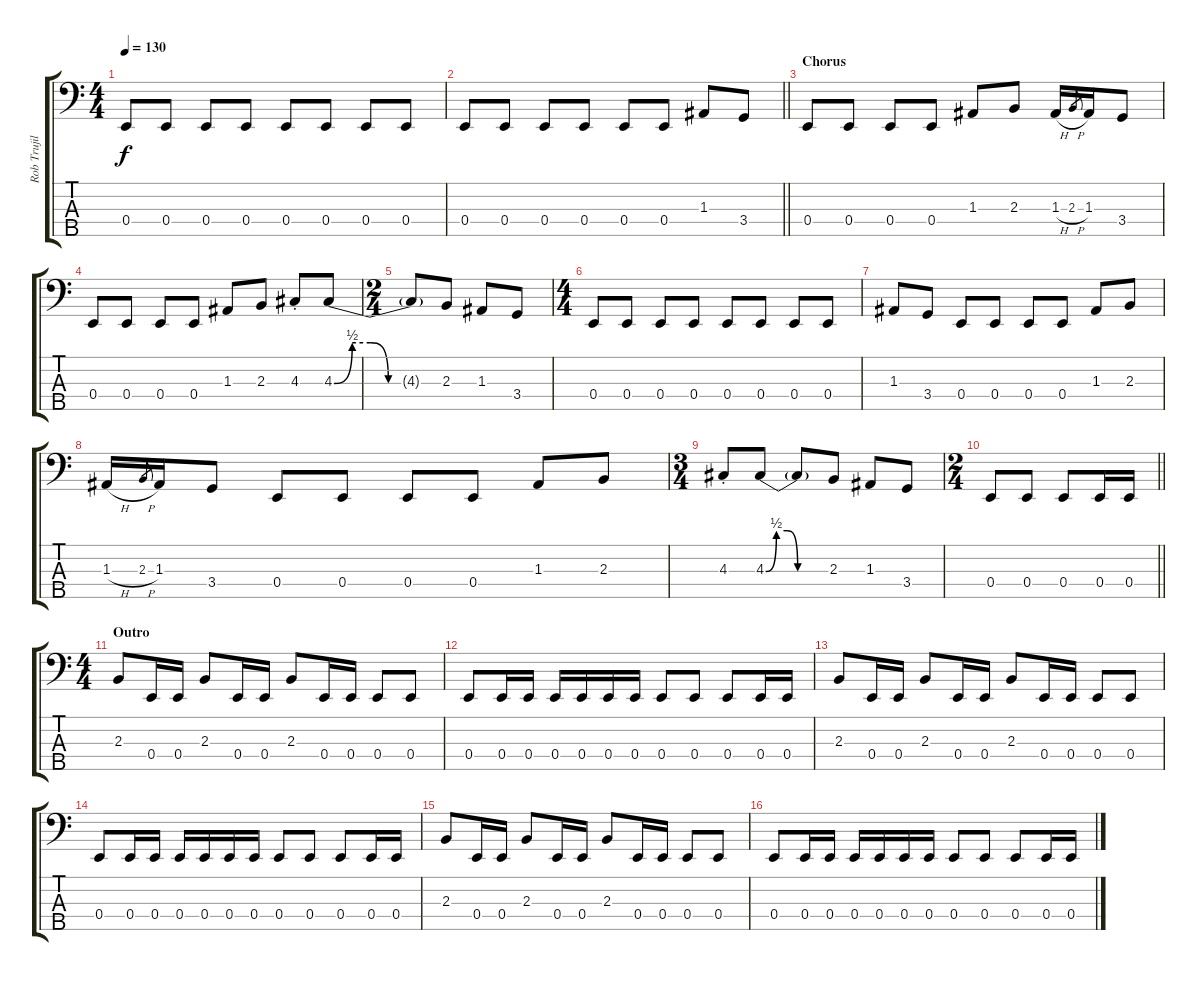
\track ("Rob Trujilo" "Rob Trujil") {instrument electricbassfinger}
\staff {score tabs}
\tuning (G2 D2 A1 E1 B0) {hide}
\ts (4 4)
\tempo 130
\clef f4
\ks c
0.4.8{dy f} 0.4.8 0.4.8 0.4.8 0.4.8 0.4.8 0.4.8 0.4.8 |
\barLineRight lightlight
0.4.8 0.4.8 0.4.8 0.4.8 0.4.8 0.4.8 1.3.8 3.4.8 |
\section ("" "Chorus")
0.4.8 0.4.8 0.4.8 0.4.8 1.3.8 2.3.8 1.3{h}.16 2.3{h}.8{gr} 1.3.16 3.4.8 |
0.4.8 0.4.8 0.4.8 0.4.8 1.3.8 2.3.8 4.3{st}.8 4.3{be (custom 0 0 10 2 20 2 30 0 60 0)}.8 |
\ts (2 4)
4.3{t}.8 2.3.8 1.3.8 3.4.8 |
\ts (4 4)
0.4.8 0.4.8 0.4.8 0.4.8 0.4.8 0.4.8 0.4.8 0.4.8 |
1.3.8 3.4.8 0.4.8 0.4.8 0.4.8 0.4.8 1.3.8 2.3.8 |
1.3{h}.16 2.3{h}.8{gr} 1.3.16 3.4.8 0.4.8 0.4.8 0.4.8 0.4.8 1.3.8 2.3.8 |
\ts (3 4)
4.3{st}.8 4.3{be (custom 0 0 10 2 20 2 30 0 60 0)}.8 4.3{t}.8 2.3.8 1.3.8 3.4.8 |
\ts (2 4)
\barLineRight lightlight
0.4.8 0.4.8 0.4.8 0.4.16 0.4.16 |
\ts (4 4)
\section ("" "Outro")
2.3.8 0.4.16 0.4.16 2.3.8 0.4.16 0.4.16 2.3.8 0.4.16 0.4.16 0.4.8 0.4.8 |
0.4.8 0.4.16 0.4.16 0.4.16 0.4.16 0.4.16 0.4.16 0.4.8 0.4.8 0.4.8 0.4.16 0.4.16 |
2.3.8 0.4.16 0.4.16 2.3.8 0.4.16 0.4.16 2.3.8 0.4.16 0.4.16 0.4.8 0.4.8 |
0.4.8 0.4.16 0.4.16 0.4.16 0.4.16 0.4.16 0.4.16 0.4.8 0.4.8 0.4.8 0.4.16 0.4.16 |
2.3.8 0.4.16 0.4.16 2.3.8 0.4.16 0.4.16 2.3.8 0.4.16 0.4.16 0.4.8 0.4.8 |
0.4.8 0.4.16 0.4.16 0.4.16 0.4.16 0.4.16 0.4.16 0.4.8 0.4.8 0.4.8 0.4.16 0.4.16
